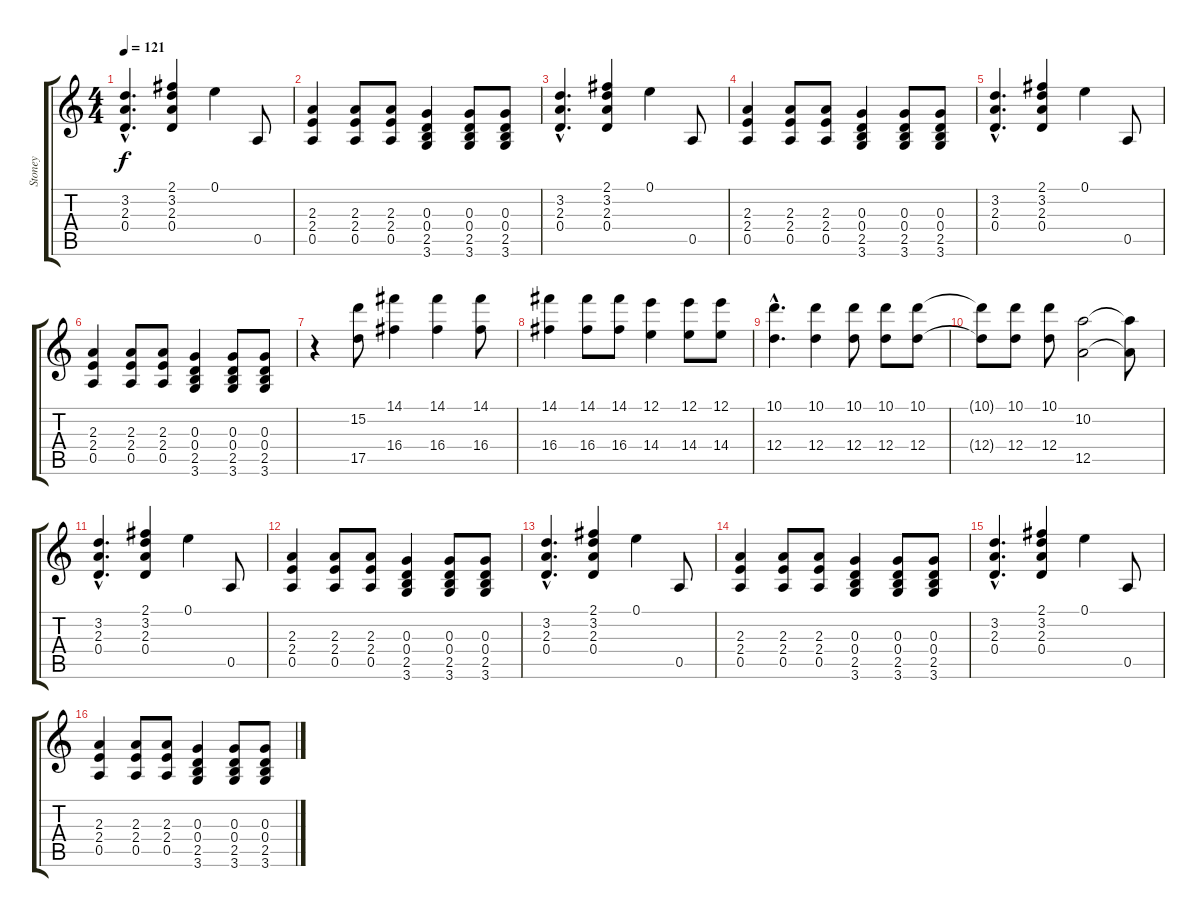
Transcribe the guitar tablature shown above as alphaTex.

\track ("Stoney" "Stoney") {instrument acousticguitarsteel}
\staff {score tabs}
\tuning (E4 B3 G3 D3 A2 E2) {hide}
\ts (4 4)
\tempo 121
\clef g2
\ks c
(3.2{hac} 2.3{hac} 0.4{hac}).4{d dy f} (2.1 3.2 2.3 0.4).4 0.1.4 0.5.8 |
(2.3 2.4 0.5).4 (2.3 2.4 0.5).8 (2.3 2.4 0.5).8 (0.3 0.4 2.5 3.6).4 (0.3 0.4 2.5 3.6).8 (0.3 0.4 2.5 3.6).8 |
(3.2{hac} 2.3{hac} 0.4{hac}).4{d} (2.1 3.2 2.3 0.4).4 0.1.4 0.5.8 |
(2.3 2.4 0.5).4 (2.3 2.4 0.5).8 (2.3 2.4 0.5).8 (0.3 0.4 2.5 3.6).4 (0.3 0.4 2.5 3.6).8 (0.3 0.4 2.5 3.6).8 |
(3.2{hac} 2.3{hac} 0.4{hac}).4{d} (2.1 3.2 2.3 0.4).4 0.1.4 0.5.8 |
(2.3 2.4 0.5).4 (2.3 2.4 0.5).8 (2.3 2.4 0.5).8 (0.3 0.4 2.5 3.6).4 (0.3 0.4 2.5 3.6).8 (0.3 0.4 2.5 3.6).8 |
r.4 (15.2 17.5).8 (14.1 16.4).4 (14.1 16.4).4 (14.1 16.4).8 |
(14.1 16.4).4 (14.1 16.4).8 (14.1 16.4).8 (12.1 14.4).4 (12.1 14.4).8 (12.1 14.4).8 |
(10.1{hac} 12.4{hac}).4{d} (10.1 12.4).4 (10.1 12.4).8 (10.1 12.4).8 (10.1 12.4).8 |
(10.1{t} 12.4{t}).8 (10.1 12.4).8 (10.1 12.4).8 (10.2 12.5).2 (10.2{t} 12.5{t}).8 |
(3.2{hac} 2.3{hac} 0.4{hac}).4{d} (2.1 3.2 2.3 0.4).4 0.1.4 0.5.8 |
(2.3 2.4 0.5).4 (2.3 2.4 0.5).8 (2.3 2.4 0.5).8 (0.3 0.4 2.5 3.6).4 (0.3 0.4 2.5 3.6).8 (0.3 0.4 2.5 3.6).8 |
(3.2{hac} 2.3{hac} 0.4{hac}).4{d} (2.1 3.2 2.3 0.4).4 0.1.4 0.5.8 |
(2.3 2.4 0.5).4 (2.3 2.4 0.5).8 (2.3 2.4 0.5).8 (0.3 0.4 2.5 3.6).4 (0.3 0.4 2.5 3.6).8 (0.3 0.4 2.5 3.6).8 |
(3.2{hac} 2.3{hac} 0.4{hac}).4{d} (2.1 3.2 2.3 0.4).4 0.1.4 0.5.8 |
(2.3 2.4 0.5).4 (2.3 2.4 0.5).8 (2.3 2.4 0.5).8 (0.3 0.4 2.5 3.6).4 (0.3 0.4 2.5 3.6).8 (0.3 0.4 2.5 3.6).8
